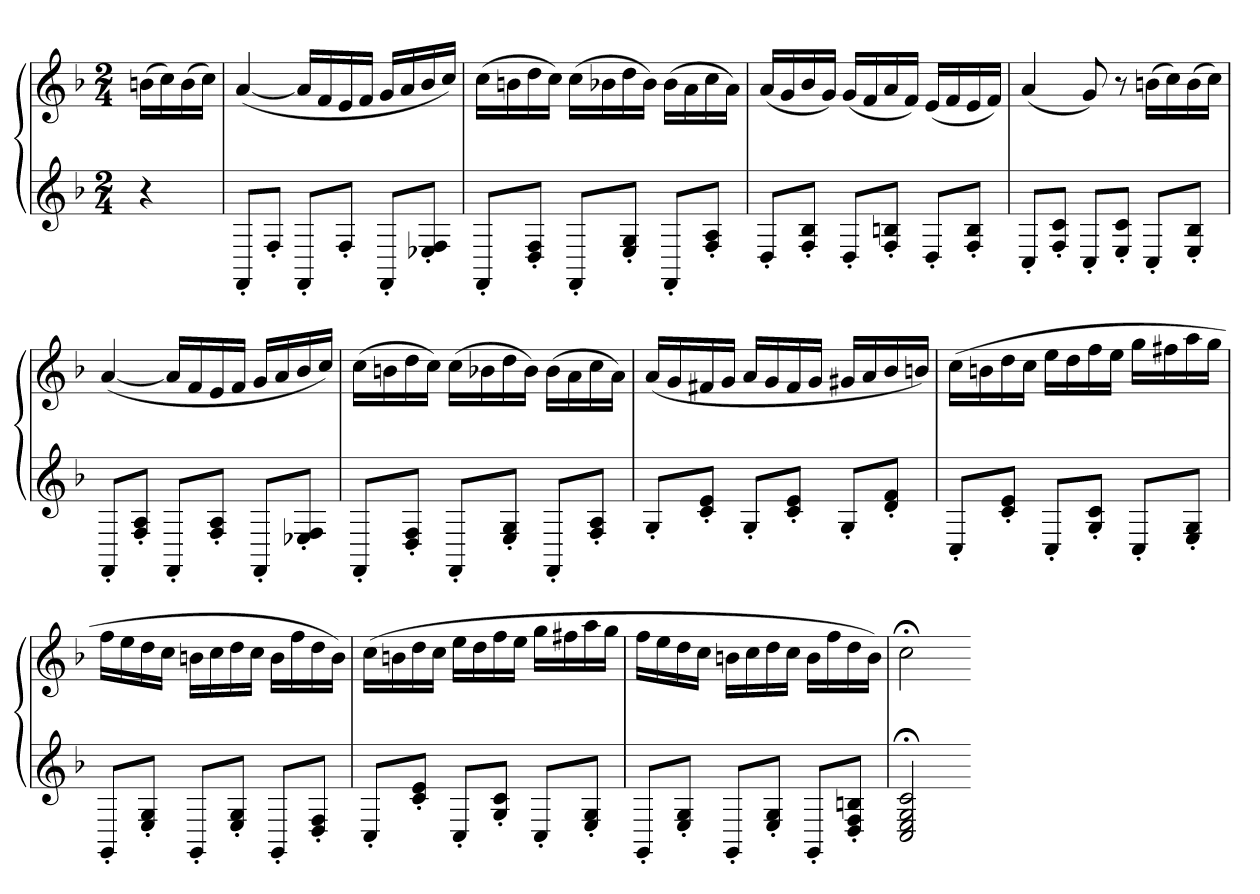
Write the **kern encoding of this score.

**kern	**kern
*part1	*part1
*staff2	*staff1
*clefG2	*clefG2
*k[b-]	*k[b-]
*F:	*F:
*M2/4	*M2/4
=	=
4r	(16bnLL
.	16cc)
.	(16b
.	16ccJJ)
=	=
8FF'L	([4a
8F'J	.
8FF'L	16aLL]
.	16f
8F'J	16e
.	16fJJ
8FF'L	16gLL
.	16a
8E-X' 8F'J	16b-
.	16ccJJ)
=	=
8FF'L	(16ccLL
.	16bn
8D' 8F'J	16dd
.	16ccJJ)
8FF'L	(16ccLL
.	16b-X
8E' 8G'J	16dd
.	16b-JJ)
8FF'L	(16b-LL
.	16a
8F' 8A'J	16cc
.	16aJJ)
=	=
8D'L	(16aLL
.	16g
8F' 8B-'J	16b-
.	16gJJ)
8D'L	(16gLL
.	16f
8F' 8Bn'J	16a
.	16fJJ)
8D'L	(16eLL
.	16f
8F' 8B'J	16e
.	16fJJ)
=	=
8C'L	(4a
8F' 8c'J	.
8C'L	8g)
8E' 8c'J	8r
8C'L	(16bnLL
.	16cc)
8E' 8B-'J	(16b
.	16ccJJ)
=	=
8FF'L	([4a
8F' 8A'J	.
8FF'L	16aLL]
.	16f
8F' 8A'J	16e
.	16fJJ
8FF'L	16gLL
.	16a
8E-X' 8F'J	16b-
.	16ccJJ)
=	=
8FF'L	(16ccLL
.	16bn
8D' 8F'J	16dd
.	16ccJJ)
8FF'L	(16ccLL
.	16b-X
8E' 8G'J	16dd
.	16b-JJ)
8FF'L	(16b-LL
.	16a
8F' 8A'J	16cc
.	16aJJ)
=	=
8G'L	(16aLL
.	16g
8c' 8e'J	16f#X
.	16gJJ
8G'L	16aLL
.	16g
8c' 8e'J	16f#
.	16gJJ
8G'L	16g#XLL
.	16a
8d' 8f'J	16b-
.	16bnJJ)
=	=
8C'L	(16ccLL
.	16bn
8c' 8e'J	16dd
.	16ccJJ
8C'L	16eeLL
.	16dd
8G' 8c'J	16ff
.	16eeJJ
8C'L	16ggLL
.	16ff#X
8E' 8G'J	16aa
.	16ggJJ
=	=
8GG'L	16ffLL
.	16ee
8E' 8G'J	16dd
.	16ccJJ
8GG'L	16bnLL
.	16cc
8E' 8G'J	16dd
.	16ccJJ
8GG'L	16bLL
.	16ff
8D' 8F'J	16dd
.	16bJJ)
=	=
8C'L	(16ccLL
.	16bn
8c' 8e'J	16dd
.	16ccJJ
8C'L	16eeLL
.	16dd
8G' 8c'J	16ff
.	16eeJJ
8C'L	16ggLL
.	16ff#X
8E' 8G'J	16aa
.	16ggJJ
=	=
8GG'L	16ffLL
.	16ee
8E' 8G'J	16dd
.	16ccJJ
8GG'L	16bnLL
.	16cc
8E' 8G'J	16dd
.	16ccJJ
8GG'L	16bLL
.	16ff
8D' 8F' 8Bn'J	16dd
.	16bJJ)
=	=
2C;< 2E;< 2G;< 2c;<	2cc;<
=-	=-
*-	*-
